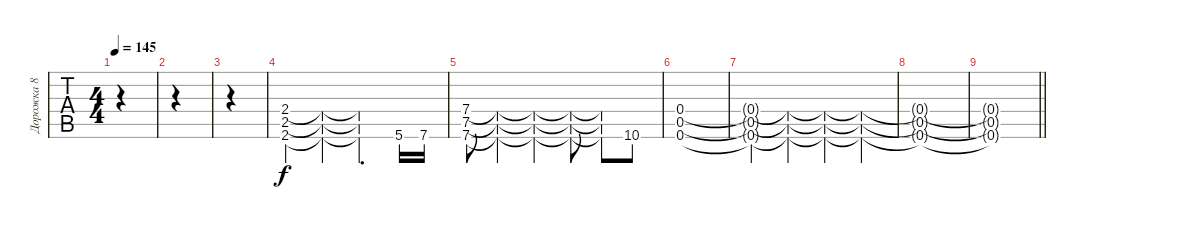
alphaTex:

\track ("Дорожка 8" "Дорожка 8") {instrument distortionguitar}
\staff {tabs}
\tuning (D4 A3 F3 C3 G2 C2) {hide}
\ts (4 4)
\tempo 145
\clef g2
\ks c
|
|
|
(2.4 2.5 2.6).4{volume 15 balance 8} (2.4{t} 2.5{t} 2.6{t}).4 (2.4{t} 2.5{t} 2.6{t}).4{d} 5.6.16 7.6.16 |
(7.4 7.5 7.6).8 (7.4{t} 7.5{t} 7.6{t}).4 (7.4{t} 7.5{t} 7.6{t}).4 (7.4{t} 7.5{t} 7.6{t}).8 (7.4{t} 7.5{t} 7.6{t}).8 10.6.8 |
(0.4 0.5 0.6).1 |
(0.4{t} 0.5{t} 0.6{t}).4 (0.4{t} 0.5{t} 0.6{t}).4 (0.4{t} 0.5{t} 0.6{t}).4 (0.4{t} 0.5{t} 0.6{t}).4 |
(0.4{t} 0.5{t} 0.6{t}).1 |
\barLineRight lightlight
(0.4{t} 0.5{t} 0.6{t}).1
